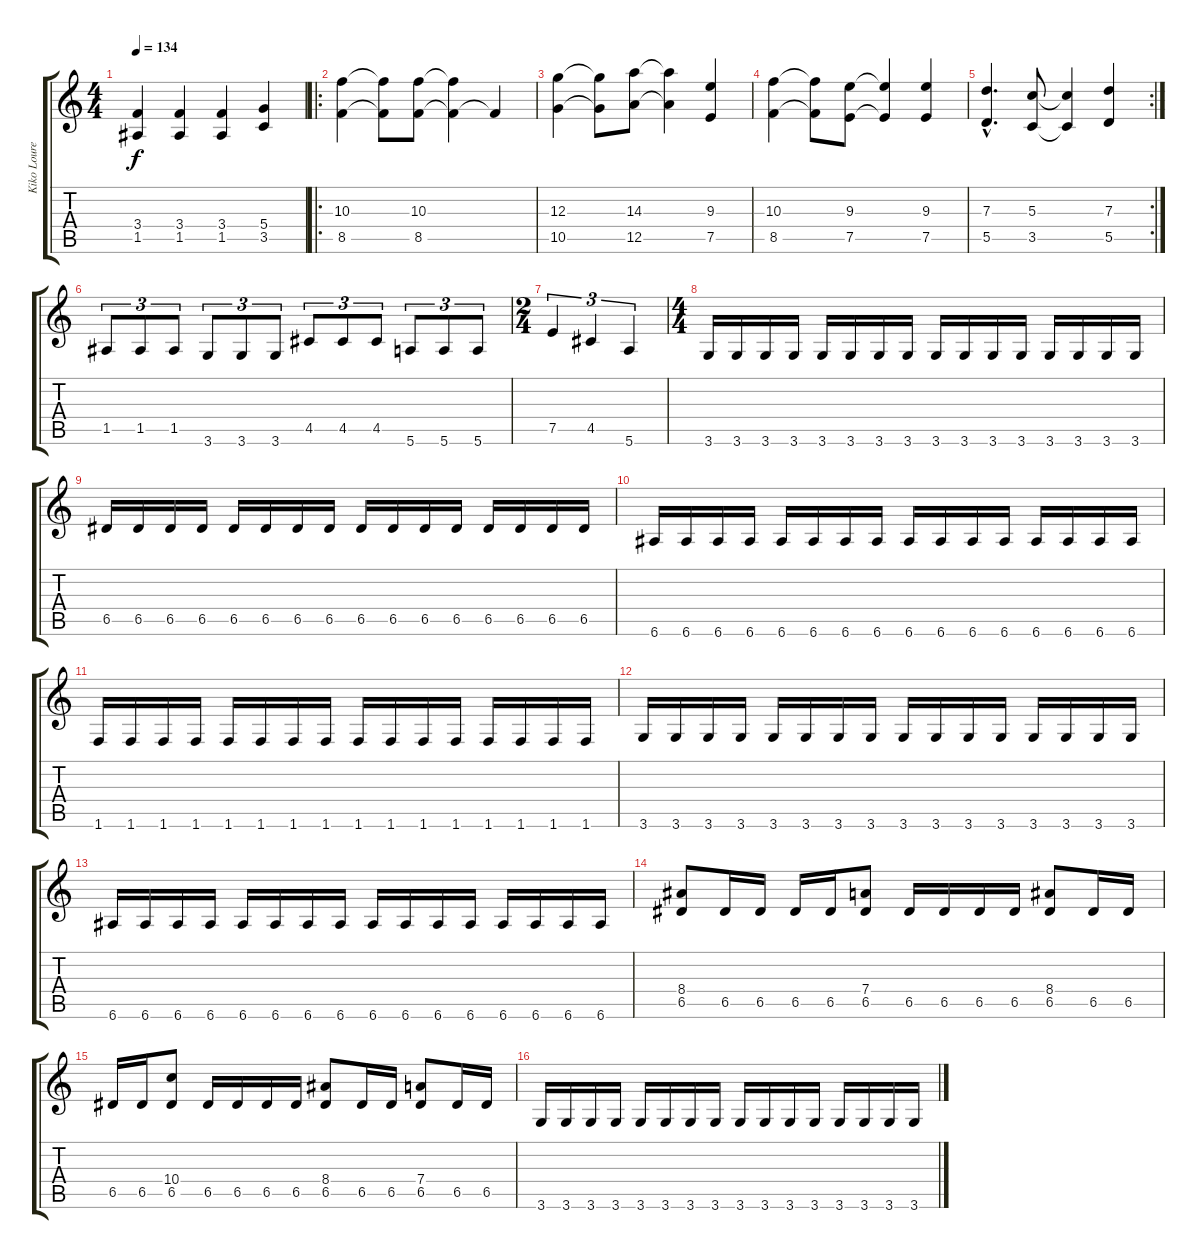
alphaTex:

\track ("Kiko Loureiro" "Kiko Loure") {instrument distortionguitar}
\staff {score tabs}
\tuning (E4 B3 G3 D3 A2 E2) {hide}
\ts (4 4)
\tempo 134
\clef g2
\ks c
(3.4 1.5).4{dy f} (3.4 1.5).4 (3.4 1.5).4 (5.4 3.5).4 |
\ro
(10.3 8.5).4 (10.3{t} 8.5{t}).8 (10.3 8.5).8 (10.3{t} 8.5{t}).4 8.5{t}.4 |
(12.3 10.5).4 (12.3{t} 10.5{t}).8 (14.3 12.5).8 (14.3{t} 12.5{t}).4 (9.3 7.5).4 |
(10.3 8.5).4 (10.3{t} 8.5{t}).8 (9.3 7.5).8 (9.3{t} 7.5{t}).4 (9.3 7.5).4 |
\rc 2
(7.3{hac} 5.5{hac}).4{d} (5.3 3.5).8 (5.3{t} 3.5{t}).4 (7.3 5.5).4 |
1.5.8{tu (3 2)} 1.5.8{tu (3 2)} 1.5.8{tu (3 2)} 3.6.8{tu (3 2)} 3.6.8{tu (3 2)} 3.6.8{tu (3 2)} 4.5.8{tu (3 2)} 4.5.8{tu (3 2)} 4.5.8{tu (3 2)} 5.6.8{tu (3 2)} 5.6.8{tu (3 2)} 5.6.8{tu (3 2)} |
\ts (2 4)
7.5.4{tu (3 2)} 4.5.4{tu (3 2)} 5.6.4{tu (3 2)} |
\ts (4 4)
3.6.16 3.6.16 3.6.16 3.6.16 3.6.16 3.6.16 3.6.16 3.6.16 3.6.16 3.6.16 3.6.16 3.6.16 3.6.16 3.6.16 3.6.16 3.6.16 |
6.5.16 6.5.16 6.5.16 6.5.16 6.5.16 6.5.16 6.5.16 6.5.16 6.5.16 6.5.16 6.5.16 6.5.16 6.5.16 6.5.16 6.5.16 6.5.16 |
6.6.16 6.6.16 6.6.16 6.6.16 6.6.16 6.6.16 6.6.16 6.6.16 6.6.16 6.6.16 6.6.16 6.6.16 6.6.16 6.6.16 6.6.16 6.6.16 |
1.6.16 1.6.16 1.6.16 1.6.16 1.6.16 1.6.16 1.6.16 1.6.16 1.6.16 1.6.16 1.6.16 1.6.16 1.6.16 1.6.16 1.6.16 1.6.16 |
3.6.16 3.6.16 3.6.16 3.6.16 3.6.16 3.6.16 3.6.16 3.6.16 3.6.16 3.6.16 3.6.16 3.6.16 3.6.16 3.6.16 3.6.16 3.6.16 |
6.6.16 6.6.16 6.6.16 6.6.16 6.6.16 6.6.16 6.6.16 6.6.16 6.6.16 6.6.16 6.6.16 6.6.16 6.6.16 6.6.16 6.6.16 6.6.16 |
(8.4 6.5).8 6.5.16 6.5.16 6.5.16 6.5.16 (7.4 6.5).8 6.5.16 6.5.16 6.5.16 6.5.16 (8.4 6.5).8 6.5.16 6.5.16 |
6.5.16 6.5.16 (10.4 6.5).8 6.5.16 6.5.16 6.5.16 6.5.16 (8.4 6.5).8 6.5.16 6.5.16 (7.4 6.5).8 6.5.16 6.5.16 |
3.6.16 3.6.16 3.6.16 3.6.16 3.6.16 3.6.16 3.6.16 3.6.16 3.6.16 3.6.16 3.6.16 3.6.16 3.6.16 3.6.16 3.6.16 3.6.16
